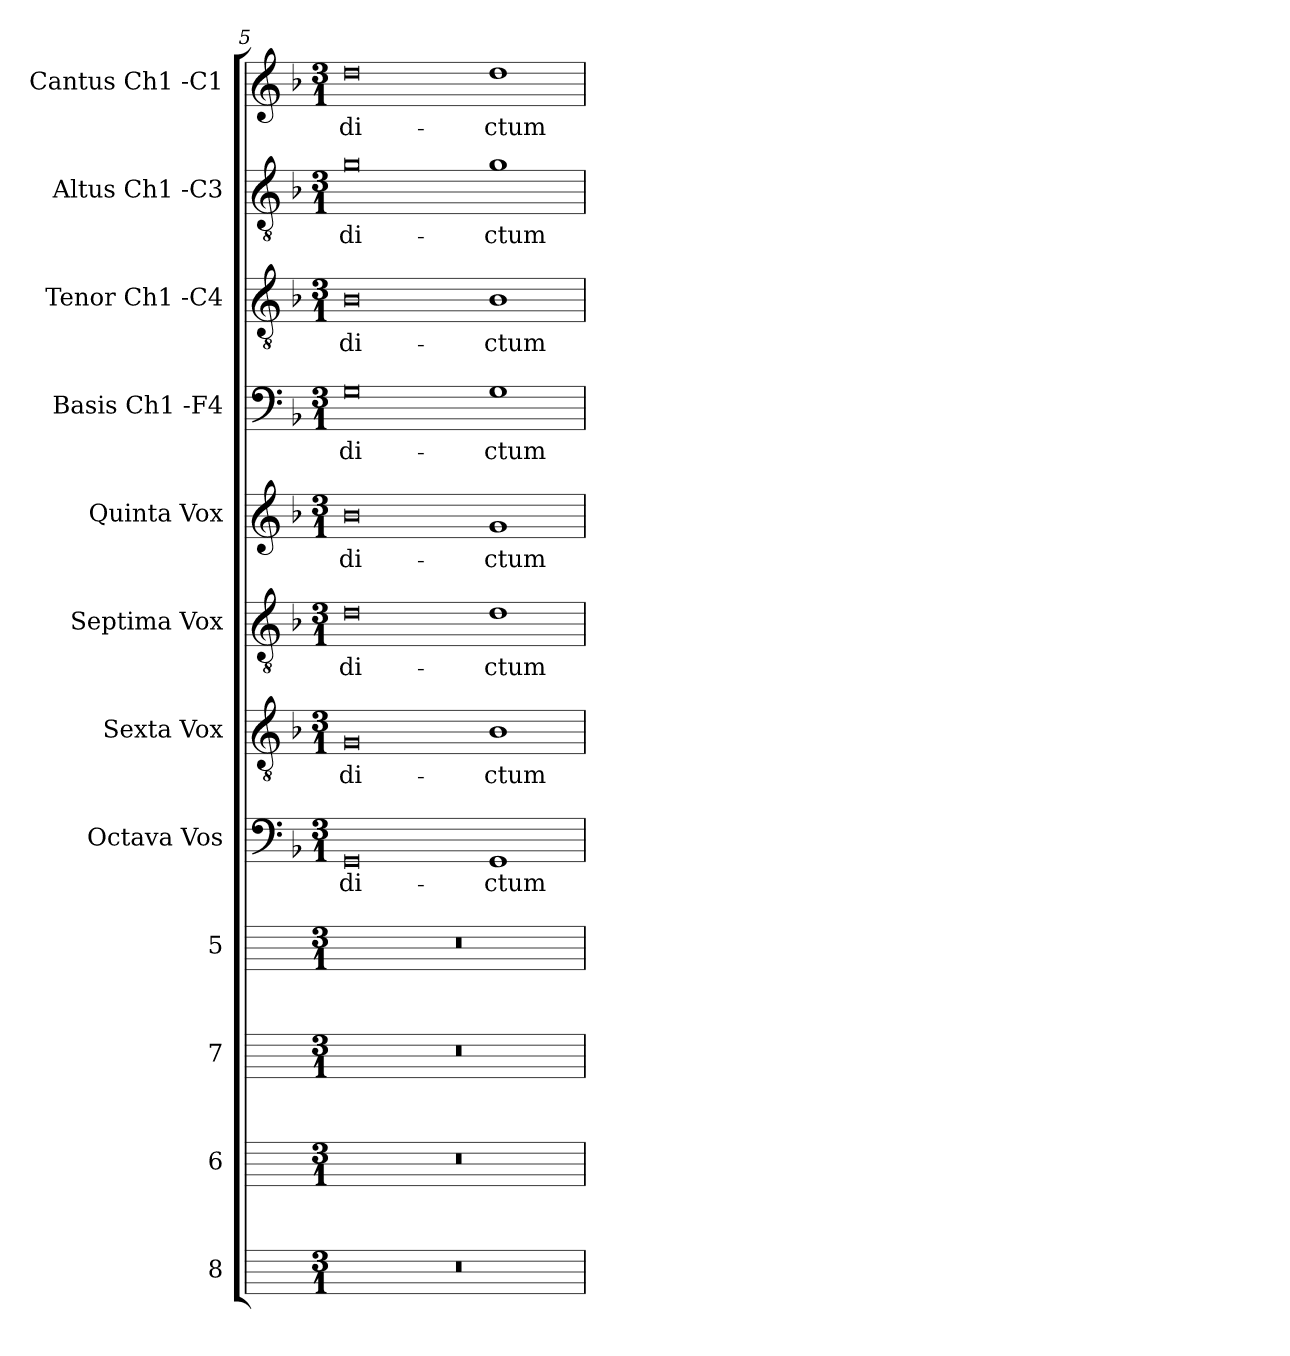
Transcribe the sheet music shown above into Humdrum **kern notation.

**kern	**kern	**kern	**kern	**kern	**text	**kern	**text	**kern	**text	**kern	**text	**kern	**text	**kern	**text	**kern	**text	**kern	**text
*part12	*part11	*part10	*part9	*part8	*part8	*part7	*part7	*part6	*part6	*part5	*part5	*part4	*part4	*part3	*part3	*part2	*part2	*part1	*part1
*staff12	*staff11	*staff10	*staff9	*staff8	*staff8	*staff7	*staff7	*staff6	*staff6	*staff5	*staff5	*staff4	*staff4	*staff3	*staff3	*staff2	*staff2	*staff1	*staff1
*I"8	*I"6	*I"7	*I"5	*I"Octava  Vos	*	*I"Sexta  Vox	*	*I"Septima  Vox	*	*I"Quinta  Vox	*	*I"Basis  Ch1 -F4	*	*I"Tenor  Ch1 -C4	*	*I"Altus  Ch1 -C3	*	*I"Cantus  Ch1 -C1	*
*	*	*	*	*	*	*	*	*	*	*	*	*I'B	*	*I'T	*	*I'A	*	*I'C	*
*	*	*	*	*clefF4	*	*clefGv2	*	*clefGv2	*	*clefG2	*	*clefF4	*	*clefGv2	*	*clefGv2	*	*clefG2	*
*k[]	*k[]	*k[]	*k[]	*k[b-]	*	*k[b-]	*	*k[b-]	*	*k[b-]	*	*k[b-]	*	*k[b-]	*	*k[b-]	*	*k[b-]	*
*C:	*C:	*C:	*C:	*F:	*	*F:	*	*F:	*	*F:	*	*F:	*	*F:	*	*F:	*	*F:	*
*M3/1	*M3/1	*M3/1	*M3/1	*M3/1	*	*M3/1	*	*M3/1	*	*M3/1	*	*M3/1	*	*M3/1	*	*M3/1	*	*M3/1	*
=5	=5	=5	=5	=5	=5	=5	=5	=5	=5	=5	=5	=5	=5	=5	=5	=5	=5	=5	=5
!	!	!	!	!	!LO:LY:b:cj	!	!LO:LY:b:cj	!	!LO:LY:b:cj	!	!LO:LY:b:cj	!	!LO:LY:b:cj	!	!LO:LY:b:cj	!	!LO:LY:b:cj	!	!LO:LY:b:cj
0.r	0.r	0.r	0.r	0GG	-di-	0G	-di-	0d	-di-	0b-	-di-	0G	-di-	0B-	-di-	0g	-di-	0dd	-di-
!	!	!	!	!	!LO:LY:b:cj	!	!LO:LY:b:cj	!	!LO:LY:b:cj	!	!LO:LY:b:cj	!	!LO:LY:b:cj	!	!LO:LY:b:cj	!	!LO:LY:b:cj	!	!LO:LY:b:cj
.	.	.	.	1GG	-ctum	1B-	-ctum	1d	-ctum	1g	-ctum	1G	-ctum	1B-	-ctum	1g	-ctum	1dd	-ctum
=	=	=	=	=	=	=	=	=	=	=	=	=	=	=	=	=	=	=	=
*-	*-	*-	*-	*-	*-	*-	*-	*-	*-	*-	*-	*-	*-	*-	*-	*-	*-	*-	*-
